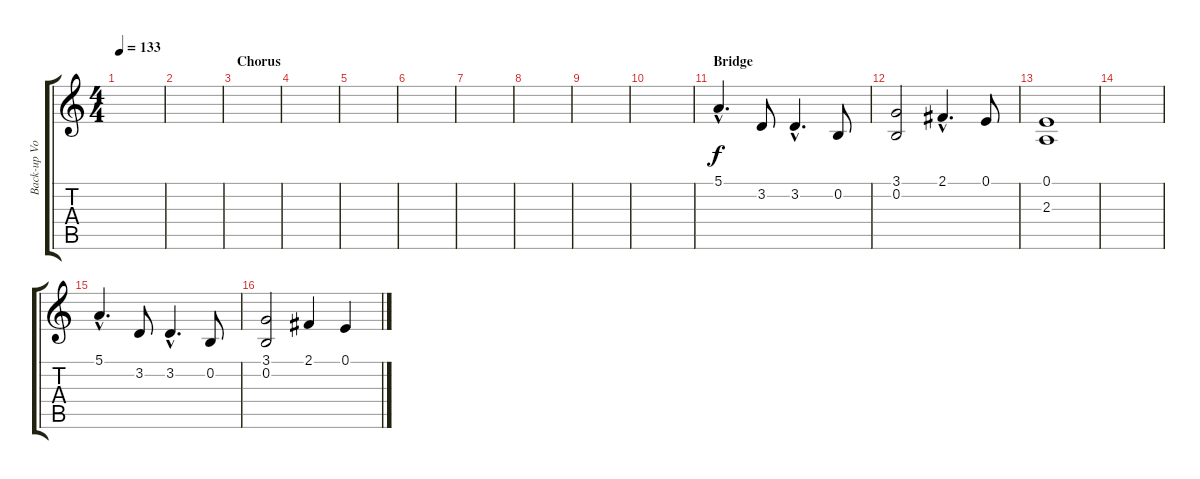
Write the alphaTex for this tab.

\track ("Back-up Vocals" "Back-up Vo") {instrument clarinet}
\staff {score tabs}
\tuning (E4 B3 G3 D3 A2 E2) {hide}
\ts (4 4)
\tempo 133
\clef g2
\ks c
|
|
\section ("" "Chorus")
|
|
|
|
|
|
|
|
\section ("" "Bridge")
5.1{hac}.4{d} 3.2.8 3.2{hac}.4{d} 0.2.8 |
(3.1 0.2).2 2.1{hac}.4{d} 0.1.8 |
(0.1 2.3).1 |
|
5.1{hac}.4{d} 3.2.8 3.2{hac}.4{d} 0.2.8 |
(3.1 0.2).2 2.1.4 0.1.4
